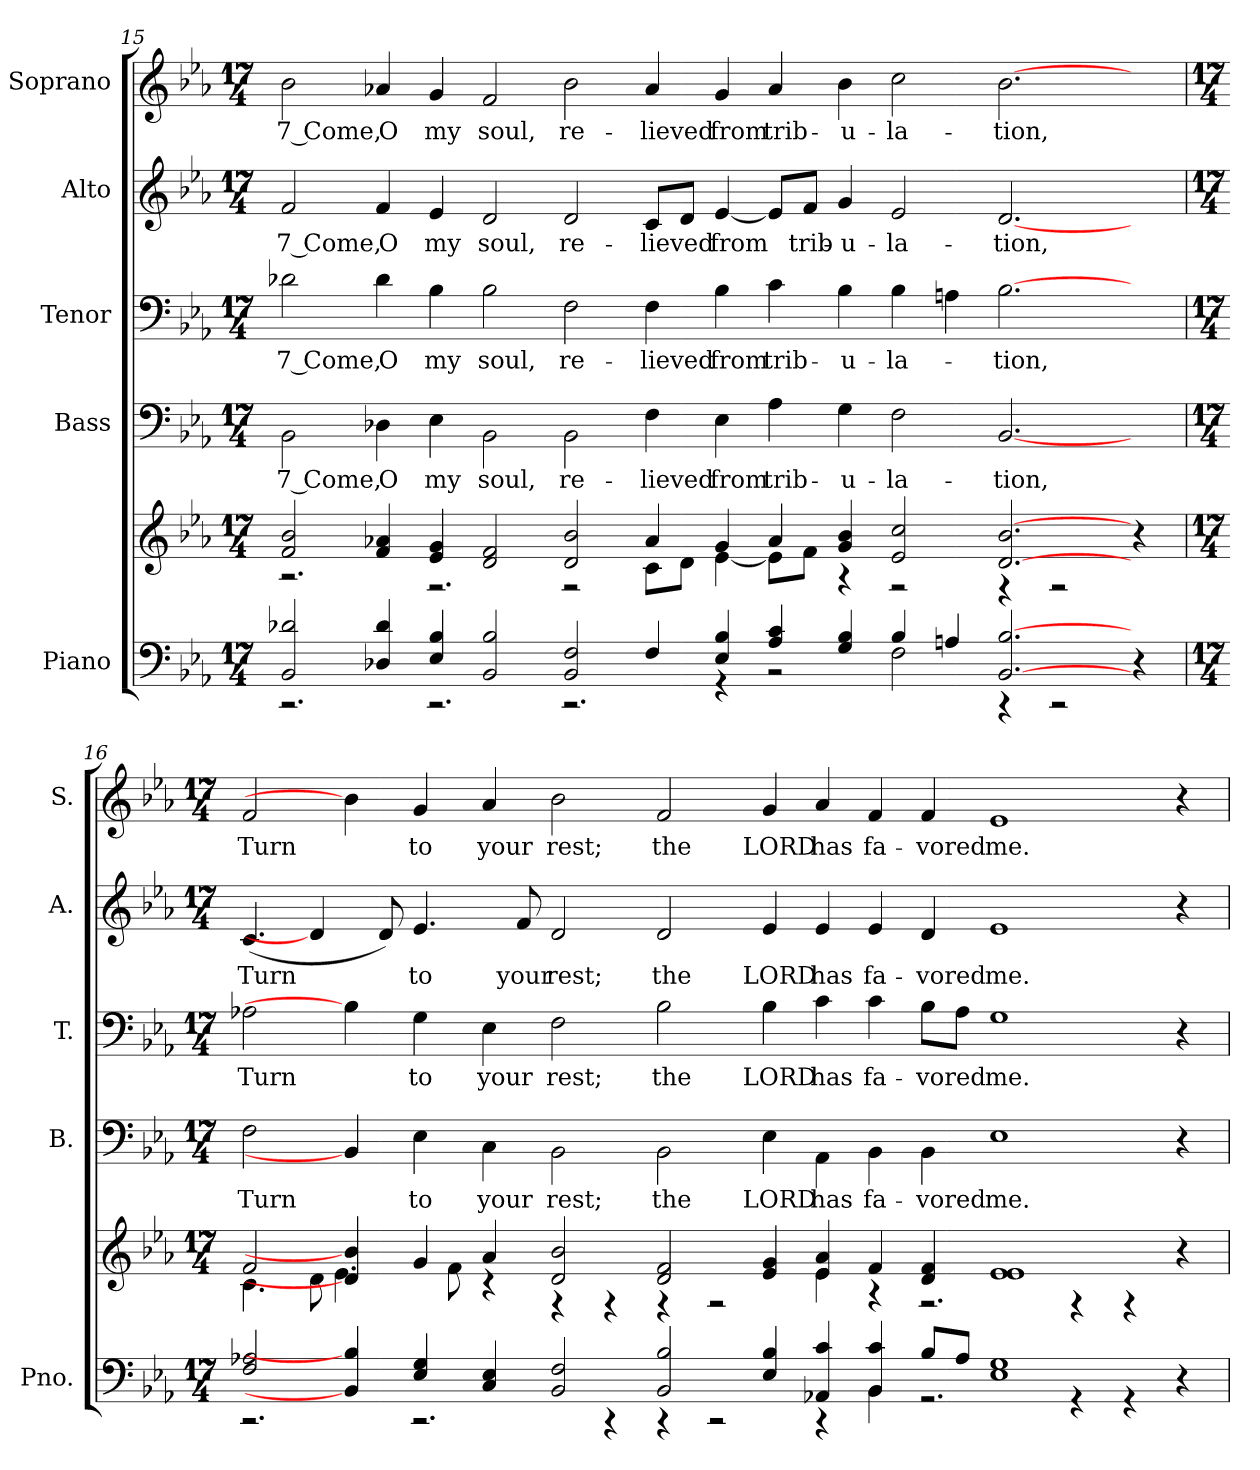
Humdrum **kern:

**kern	**kern	**kern	**text	**kern	**text	**kern	**text	**kern	**text
*part5	*part5	*part4	*part4	*part3	*part3	*part2	*part2	*part1	*part1
*staff6	*staff5	*staff4	*staff4	*staff3	*staff3	*staff2	*staff2	*staff1	*staff1
*I"Piano	*	*I"Bass	*	*I"Tenor	*	*I"Alto	*	*I"Soprano	*
*I'Pno.	*	*I'B.	*	*I'T.	*	*I'A.	*	*I'S.	*
!!LO:PB:g=z
*clefF4	*clefG2	*clefF4	*	*clefF4	*	*clefG2	*	*clefG2	*
*k[b-e-a-]	*k[b-e-a-]	*k[b-e-a-]	*	*k[b-e-a-]	*	*k[b-e-a-]	*	*k[b-e-a-]	*
*E-:	*E-:	*E-:	*	*E-:	*	*E-:	*	*E-:	*
*M17/4	*M17/4	*M17/4	*	*M17/4	*	*M17/4	*	*M17/4	*
=15	=15	=15	=15	=15	=15	=15	=15	=15	=15
*^	*^	*	*	*	*	*	*	*	*
!	!	!	!	!	!LO:LY:b:color=#000000	!	!	!	!	!	!
!	!	!	!	!	!	!	!LO:LY:b:color=#000000	!	!	!	!
!	!	!	!	!	!	!	!	!	!LO:LY:b:color=#000000	!	!
!	!	!	!	!	!	!	!	!	!	!	!LO:LY:b:color=#000000
2BB-i/ 2d-Xi	2.r	2fi/ 2b-i	2.r	2BB-i\	7 Come,	2d-Xi\	7 Come,	2fi/	7 Come,	2b-i\	7 Come,
!	!	!	!	!	!LO:LY:b:color=#000000	!	!	!	!	!	!
!	!	!	!	!	!	!	!LO:LY:b:color=#000000	!	!	!	!
!	!	!	!	!	!	!	!	!	!LO:LY:b:color=#000000	!	!
!	!	!	!	!	!	!	!	!	!	!	!LO:LY:b:color=#000000
4D-Xi/ 4d-i	.	4fi/ 4a-Xi	.	4D-Xi\	O	4d-i\	O	4fi/	O	4a-Xi/	O
!	!	!	!	!	!LO:LY:b:color=#000000	!	!	!	!	!	!
!	!	!	!	!	!	!	!LO:LY:b:color=#000000	!	!	!	!
!	!	!	!	!	!	!	!	!	!LO:LY:b:color=#000000	!	!
!	!	!	!	!	!	!	!	!	!	!	!LO:LY:b:color=#000000
4E-i/ 4B-i	2.r	4e-i/ 4gi	2.r	4E-i\	my	4B-i\	my	4e-i/	my	4gi/	my
!	!	!	!	!	!LO:LY:b:color=#000000	!	!	!	!	!	!
!	!	!	!	!	!	!	!LO:LY:b:color=#000000	!	!	!	!
!	!	!	!	!	!	!	!	!	!LO:LY:b:color=#000000	!	!
!	!	!	!	!	!	!	!	!	!	!	!LO:LY:b:color=#000000
2BB-i/ 2B-i	.	2di/ 2fi	.	2BB-i\	soul,	2B-i\	soul,	2di/	soul,	2fi/	soul,
!	!	!	!	!	!LO:LY:b:color=#000000	!	!	!	!	!	!
!	!	!	!	!	!	!	!LO:LY:b:color=#000000	!	!	!	!
!	!	!	!	!	!	!	!	!	!LO:LY:b:color=#000000	!	!
!	!	!	!	!	!	!	!	!	!	!	!LO:LY:b:color=#000000
2BB-i/ 2Fi	2.r	2di/ 2b-i	2r	2BB-i\	re-	2Fi\	re-	2di/	re-	2b-i\	re-
!	!	!	!	!	!LO:LY:b:color=#000000	!	!	!	!	!	!
!	!	!	!	!	!	!	!LO:LY:b:color=#000000	!	!	!	!
!	!	!	!	!	!	!	!	!	!LO:LY:b:color=#000000	!	!
!	!	!	!	!	!	!	!	!	!	!	!LO:LY:b:color=#000000
4Fi/	.	4a-i/	8ci\L	4Fi\	-lieved	4Fi\	-lieved	8ci/L	-lieved	4a-i/	-lieved
.	.	.	8di\J	.	.	.	.	8di/J	.	.	.
!	!	!	!	!	!LO:LY:b:color=#000000	!	!	!	!	!	!
!	!	!	!	!	!	!	!LO:LY:b:color=#000000	!	!	!	!
!	!	!	!	!	!	!	!	!	!LO:LY:b:color=#000000	!	!
!	!	!	!	!	!	!	!	!	!	!	!LO:LY:b:color=#000000
4E-i/ 4B-i	4r	4gi/	[<4e-i\	4E-i\	from	4B-i\	from	[<4e-i/	from	4gi/	from
!	!	!	!	!	!LO:LY:b:color=#000000	!	!	!	!	!	!
!	!	!	!	!	!	!	!LO:LY:b:color=#000000	!	!	!	!
!	!	!	!	!	!	!	!	!	!	!	!LO:LY:b:color=#000000
4A-i/ 4ci	2r	4a-i/	8e-i\L]	4A-i\	trib-	4ci\	trib-	8e-i/L]	.	4a-i/	trib-
!	!	!	!	!	!	!	!	!	!LO:LY:b:color=#000000	!	!
.	.	.	8fi\J	.	.	.	.	8fi/J	trib-	.	.
!	!	!	!	!	!LO:LY:b:color=#000000	!	!	!	!	!	!
!	!	!	!	!	!	!	!LO:LY:b:color=#000000	!	!	!	!
!	!	!	!	!	!	!	!	!	!LO:LY:b:color=#000000	!	!
!	!	!	!	!	!	!	!	!	!	!	!LO:LY:b:color=#000000
4Gi/ 4B-i	.	4gi/ 4b-i	4r	4Gi\	-u-	4B-i\	-u-	4gi/	-u-	4b-i\	-u-
!	!	!	!	!	!LO:LY:b:color=#000000	!	!	!	!	!	!
!	!	!	!	!	!	!	!LO:LY:b:color=#000000	!	!	!	!
!	!	!	!	!	!	!	!	!	!LO:LY:b:color=#000000	!	!
!	!	!	!	!	!	!	!	!	!	!	!LO:LY:b:color=#000000
4B-i/	2Fi\	2e-i/ 2cci	2r	2Fi\	-la-	4B-i\	-la-	2e-i/	-la-	2cci\	-la-
4Ani/	.	.	.	.	.	4Ani\	.	.	.	.	.
!	!	!	!	!	!LO:LY:b:color=#000000	!	!	!	!	!	!
!	!	!	!	!	!	!	!LO:LY:b:color=#000000	!	!	!	!
!	!	!	!	!	!	!	!	!	!LO:LY:b:color=#000000	!	!
!	!	!	!	!	!	!	!	!	!	!	!LO:LY:b:color=#000000
[2.BB-i [2.B-i	4r	[2.di [2.b-i	4r	[2.BB-i	-tion,	[2.B-i	-tion,	[2.di	-tion,	[2.b-i	-tion,
.	2r	.	2r	.	.	.	.	.	.	.	.
4ryy	4r	4ryy	4r	4ryy	.	4ryy	.	4ryy	.	4ryy	.
!!LO:PB:g=z
=16	=16	=16	=16	=16	=16	=16	=16	=16	=16	=16	=16
*M17/4	*	*M17/4	*	*M17/4	*	*M17/4	*	*M17/4	*	*M17/4	*
!	!	!	!	!	!LO:LY:b:color=#000000	!	!	!	!	!	!
!	!	!	!	!	!	!	!LO:LY:b:color=#000000	!	!	!	!
!	!	!	!	!	!	!	!	!	!LO:LY:b:color=#000000	!	!
!	!	!	!	!	!	!	!	!	!	!	!LO:LY:b:color=#000000
2Fi/ 2A-Xi	2.r	2fi/	4.ci\	2Fi\	Turn	2A-Xi\	Turn	(4.ci/	Turn	2fi/	Turn
.	.	.	8di\	.	.	.	.	4di]	.	.	.
4BB-i] 4B-i]	.	4di] 4b-i]	4.e-i\	4BB-i]	.	4B-i]	.	.	.	4b-i]	.
.	.	.	.	.	.	.	.	8di/)	.	.	.
!	!	!	!	!	!LO:LY:b:color=#000000	!	!	!	!	!	!
!	!	!	!	!	!	!	!LO:LY:b:color=#000000	!	!	!	!
!	!	!	!	!	!	!	!	!	!LO:LY:b:color=#000000	!	!
!	!	!	!	!	!	!	!	!	!	!	!LO:LY:b:color=#000000
4E-i/ 4Gi	2.r	4gi/	.	4E-i\	to	4Gi\	to	4.e-i/	to	4gi/	to
.	.	.	8fi\	.	.	.	.	.	.	.	.
!	!	!	!	!	!LO:LY:b:color=#000000	!	!	!	!	!	!
!	!	!	!	!	!	!	!LO:LY:b:color=#000000	!	!	!	!
!	!	!	!	!	!	!	!	!	!	!	!LO:LY:b:color=#000000
4Ci/ 4E-i	.	4a-i/	4r	4Ci\	your	4E-i\	your	.	.	4a-i/	your
!	!	!	!	!	!	!	!	!	!LO:LY:b:color=#000000	!	!
.	.	.	.	.	.	.	.	8fi/	your	.	.
!	!	!	!	!	!LO:LY:b:color=#000000	!	!	!	!	!	!
!	!	!	!	!	!	!	!LO:LY:b:color=#000000	!	!	!	!
!	!	!	!	!	!	!	!	!	!LO:LY:b:color=#000000	!	!
!	!	!	!	!	!	!	!	!	!	!	!LO:LY:b:color=#000000
2BB-i/ 2Fi	.	2di/ 2b-i	4r	2BB-i\	rest;	2Fi\	rest;	2di/	rest;	2b-i\	rest;
.	4r	.	4r	.	.	.	.	.	.	.	.
!	!	!	!	!	!LO:LY:b:color=#000000	!	!	!	!	!	!
!	!	!	!	!	!	!	!LO:LY:b:color=#000000	!	!	!	!
!	!	!	!	!	!	!	!	!	!LO:LY:b:color=#000000	!	!
!	!	!	!	!	!	!	!	!	!	!	!LO:LY:b:color=#000000
2BB-i/ 2B-i	4r	2di/ 2fi	4r	2BB-i\	the	2B-i\	the	2di/	the	2fi/	the
.	2r	.	2r	.	.	.	.	.	.	.	.
!	!	!	!	!	!LO:LY:b:color=#000000	!	!	!	!	!	!
!	!	!	!	!	!	!	!LO:LY:b:color=#000000	!	!	!	!
!	!	!	!	!	!	!	!	!	!LO:LY:b:color=#000000	!	!
!	!	!	!	!	!	!	!	!	!	!	!LO:LY:b:color=#000000
4E-i/ 4B-i	.	4e-i/ 4gi	.	4E-i\	LORD	4B-i\	LORD	4e-i/	LORD	4gi/	LORD
!	!	!	!	!	!LO:LY:b:color=#000000	!	!	!	!	!	!
!	!	!	!	!	!	!	!LO:LY:b:color=#000000	!	!	!	!
!	!	!	!	!	!	!	!	!	!LO:LY:b:color=#000000	!	!
!	!	!	!	!	!	!	!	!	!	!	!LO:LY:b:color=#000000
4AA-Xi/ 4ci	4r	4e-i/ 4a-i	4e-i\	4AA-i\	has	4ci\	has	4e-i/	has	4a-i/	has
!	!	!	!	!	!LO:LY:b:color=#000000	!	!	!	!	!	!
!	!	!	!	!	!	!	!LO:LY:b:color=#000000	!	!	!	!
!	!	!	!	!	!	!	!	!	!LO:LY:b:color=#000000	!	!
!	!	!	!	!	!	!	!	!	!	!	!LO:LY:b:color=#000000
4BB-i/ 4ci	4BB-i\	4fi/	4r	4BB-i\	fa-	4ci\	fa-	4e-i/	fa-	4fi/	fa-
!	!	!	!	!	!LO:LY:b:color=#000000	!	!	!	!	!	!
!	!	!	!	!	!	!	!LO:LY:b:color=#000000	!	!	!	!
!	!	!	!	!	!	!	!	!	!LO:LY:b:color=#000000	!	!
!	!	!	!	!	!	!	!	!	!	!	!LO:LY:b:color=#000000
8B-i/L	2.r	4di/ 4fi	2.r	4BB-i\	-vored	8B-i\L	-vored	4di/	-vored	4fi/	-vored
8A-i/J	.	.	.	.	.	8A-i\J	.	.	.	.	.
!	!	!	!	!	!LO:LY:b:color=#000000	!	!	!	!	!	!
!	!	!	!	!	!	!	!LO:LY:b:color=#000000	!	!	!	!
!	!	!	!	!	!	!	!	!	!LO:LY:b:color=#000000	!	!
!	!	!	!	!	!	!	!	!	!	!	!LO:LY:b:color=#000000
1E-i 1Gi	.	1e-i 1e-i	.	1E-i	me.	1Gi	me.	1e-i	me.	1e-i	me.
.	4r	.	4r	.	.	.	.	.	.	.	.
.	4r	.	4r	.	.	.	.	.	.	.	.
4r	4ryy	4r	4ryy	4r	.	4r	.	4r	.	4r	.
*v	*v	*	*	*	*	*	*	*	*	*	*
*	*v	*v	*	*	*	*	*	*	*	*
=	=	=	=	=	=	=	=	=	=
*-	*-	*-	*-	*-	*-	*-	*-	*-	*-
